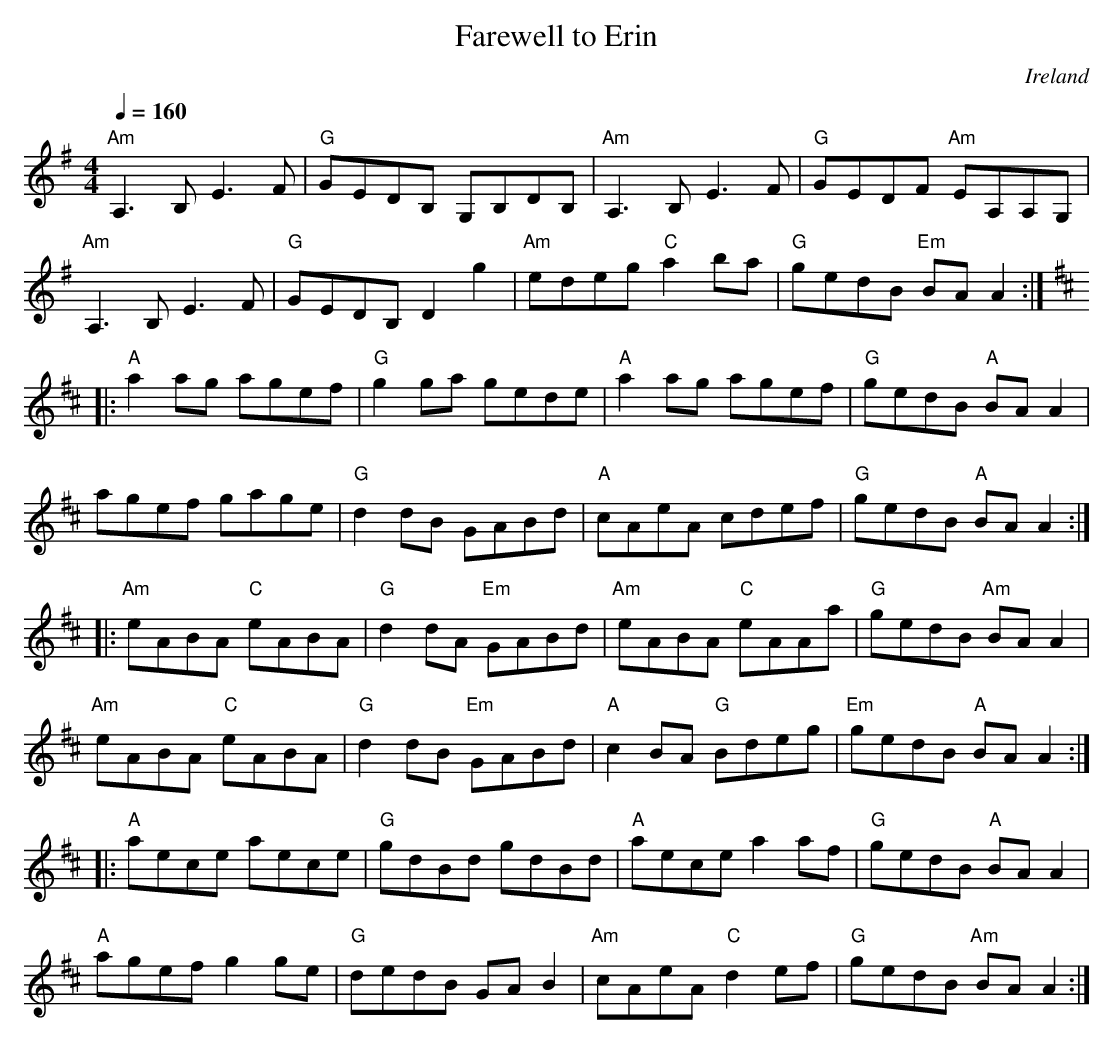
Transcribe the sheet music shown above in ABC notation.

X:1
T:Farewell to Erin
M:4/4
O:Ireland
Q:1/4=160
K:G
"Am"A,3B, E3F|"G"GEDB, G,B,DB,|"Am"A,3B, E3F|"G"GEDF "Am"EA,A,G,|
"Am"A,3B, E3F|"G"GEDB, D2g2|"Am"edeg "C"a2ba|"G"gedB "Em"BAA2 ::
K:D
"A"a2ag agef|"G"g2ga  gede|"A"a2ag agef|"G"gedB "A"BAA2 |
agef gage|"G"d2dB GABd |"A"cAeA cdef|"G"gedB "A"BAA2 ::
"Am"eABA "C"eABA|"G"d2dA "Em"GABd|"Am"eABA "C"eAAa|"G"gedB "Am"BAA2|
"Am"eABA "C"eABA|"G"d2dB "Em"GABd|"A"c2BA "G"Bdeg|"Em"gedB "A"BAA2 ::
"A"aece aece|"G"gdBd gdBd|"A"aece a2af|"G"gedB "A"BAA2|
"A"agef g2ge|"G"dedB GAB2|"Am"cAeA "C"d2ef|"G"gedB "Am"BAA2:|]
